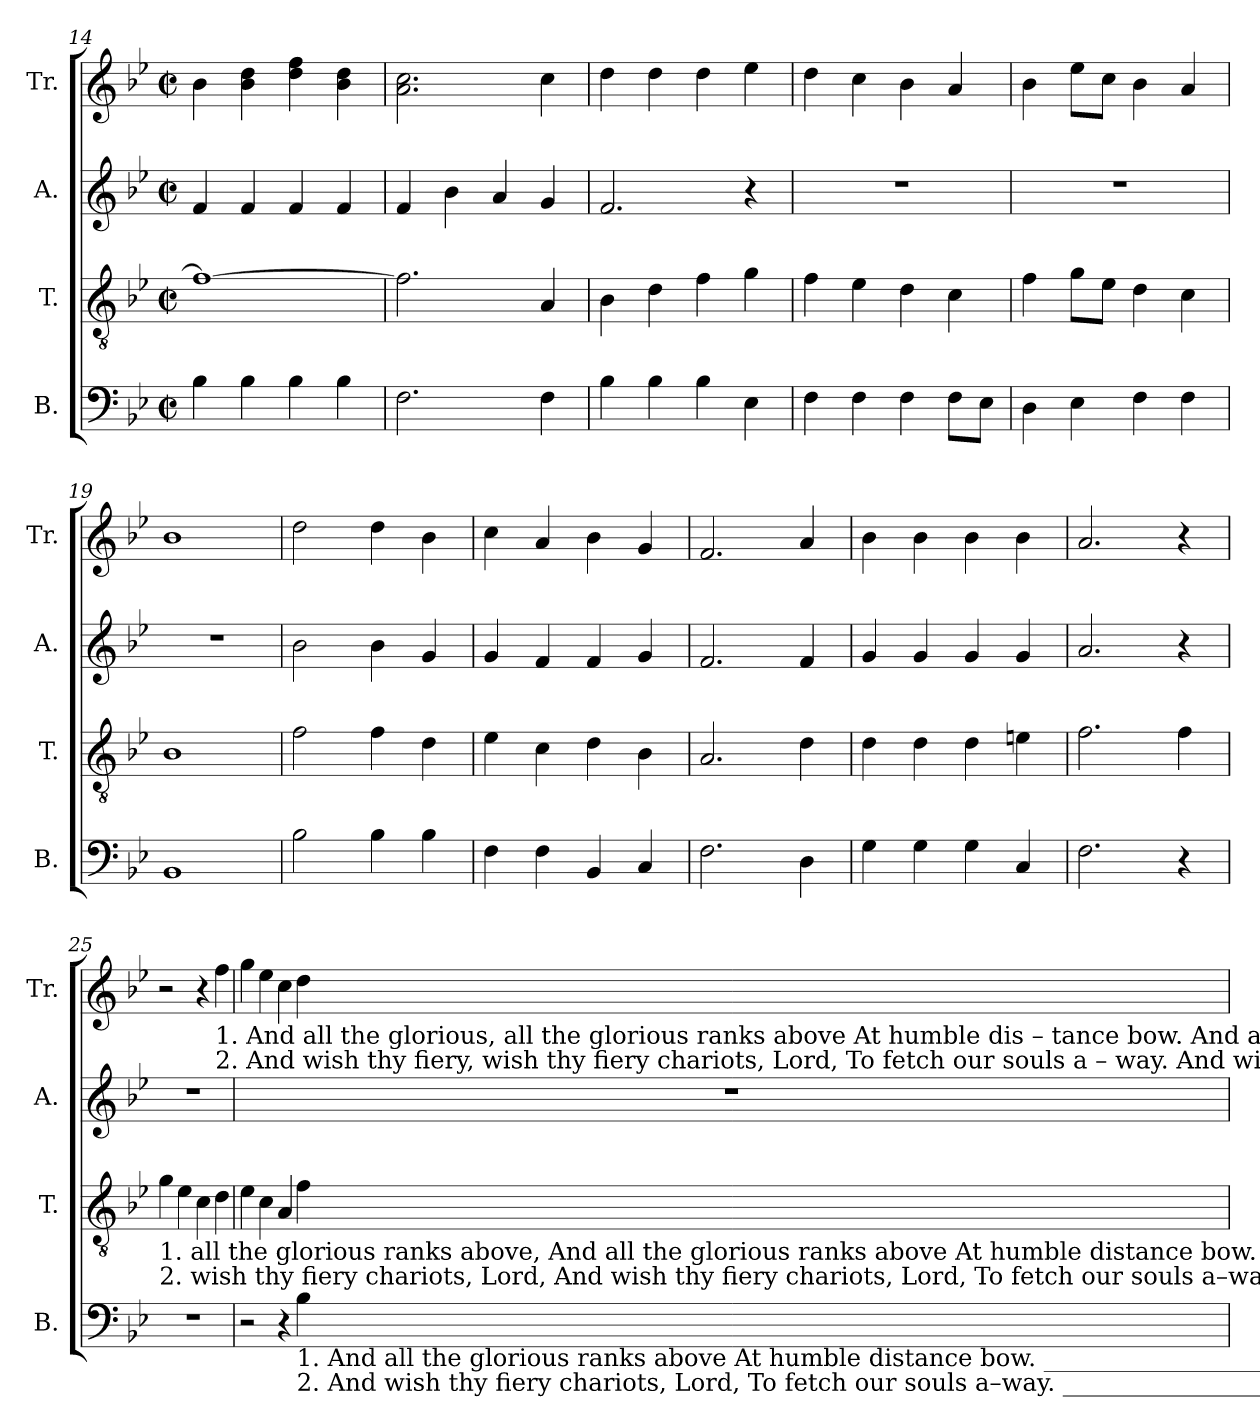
**kern	**kern	**kern	**kern
*part4	*part3	*part2	*part1
*staff4	*staff3	*staff2	*staff1
*I"B.	*I"T.	*I"A.	*I"Tr.
*I'B.	*I'T.	*I'A.	*I'Tr.
*clefF4	*clefGv2	*clefG2	*clefG2
*k[b-e-]	*k[b-e-]	*k[b-e-]	*k[b-e-]
*M2/2	*M2/2	*M2/2	*M2/2
*met(c|)	*met(c|)	*met(c|)	*met(c|)
=14	=14	=14	=14
4B-!\	1f!_	4f!/	4b-!\
4B-!\	.	4f!/	4b-!\ 4dd!\
4B-!\	.	4f!/	4dd!\ 4ff!\
4B-!\	.	4f!/	4b-!\ 4dd!\
=15	=15	=15	=15
2.F!\	2.f!\]	4f!/	2.a!\ 2.cc!\
.	.	4b-!\	.
.	.	4a!/	.
4F!\	4A!/	4g!/	4cc!\
=16	=16	=16	=16
4B-!\	4B-!\	2.f!/	4dd!\
4B-!\	4d!\	.	4dd!\
4B-!\	4f!\	.	4dd!\
4E-!\	4g!\	4r	4ee-!\
=17	=17	=17	=17
4F!\	4f!\	1r	4dd!\
4F!\	4e-!\	.	4cc!\
4F!\	4d!\	.	4b-!\
8F!\L	4c!\	.	4a!/
8E-!\J	.	.	.
=18	=18	=18	=18
4D!\	4f!\	1r	4b-!\
4E-!\	8g!\L	.	8ee-!\L
.	8e-!\J	.	8cc!\J
4F!\	4d!\	.	4b-!\
4F!\	4c!\	.	4a!/
=19	=19	=19	=19
1BB-!	1B-!	1r	1b-!
=20	=20	=20	=20
2B-!\	2f!\	2b-!\	2dd!\
4B-!\	4f!\	4b-!\	4dd!\
4B-!\	4d!\	4g!/	4b-!\
=21	=21	=21	=21
4F!\	4e-!\	4g!/	4cc!\
4F!\	4c!\	4f!/	4a!/
4BB-!/	4d!\	4f!/	4b-!\
4C!/	4B-!\	4g!/	4g!/
=22	=22	=22	=22
2.F!\	2.A!/	2.f!/	2.f!/
4D!\	4d!\	4f!/	4a!/
=23	=23	=23	=23
4G!\	4d!\	4g!/	4b-!\
4G!\	4d!\	4g!/	4b-!\
4G!\	4d!\	4g!/	4b-!\
4C!/	4en!\	4g!/	4b-!\
=24	=24	=24	=24
2.F!\	2.f!\	2.a!/	2.a!/
4r	4f!\	4r	4r
!!LO:PB:g=z
=25	=25	=25	=25
!	!LO:TX:b:t=1. all the glorious ranks above, And all the glorious ranks above           At  humble distance bow. ___________    And   all    the     glorious ranks a–bove  At      hum        –        ble  distance  bow.	!	!
!	!LO:TX:b:t=2. wish thy fiery chariots, Lord, And wish thy fiery chariots, Lord,          To  fetch our souls a–way. ___________   And  wish  thy    fie – ry  chariots,  Lord,  To      fetch _____   our  souls  a –way.	!	!
1r	4g!\	1r	2r
.	4e-!\	.	.
.	4c!\	.	4r
!	!	!	!LO:TX:b:t=1. And all the glorious, all the glorious ranks above                                         At   humble  dis  – tance  bow.  And   all    the glorious ranks a–bove     At     hum        –        ble   distance  bow.
!	!	!	!LO:TX:b:t=2. And wish  thy  fiery,  wish thy fiery chariots, Lord,                                         To  fetch our souls a   –   way.  And  wish  thy fie – ry  chariots,  Lord,   To      fetch ______ our  souls a – way.
.	4d!\	.	4ff!\
=26	=26	=26	=26
2r	4e-!\	1r	4gg!\
.	4c!\	.	4ee-!\
4r	4A!/	.	4cc!\
!LO:TX:b:t=1. And all the glorious ranks above At  humble distance  bow. __________________    And  all     the   glorious ranks a–bove   At      hum         –        ble  distance  bow.	!	!	!
!LO:TX:b:t=2. And wish thy fiery chariots, Lord, To  fetch our souls a–way. __________________   And  wish  thy   fie – ry chariots,  Lord,   To      fetch _____    our souls  a – way.	!	!	!
4B-!\	4f!\	.	4dd!\
=	=	=	=
*-	*-	*-	*-
